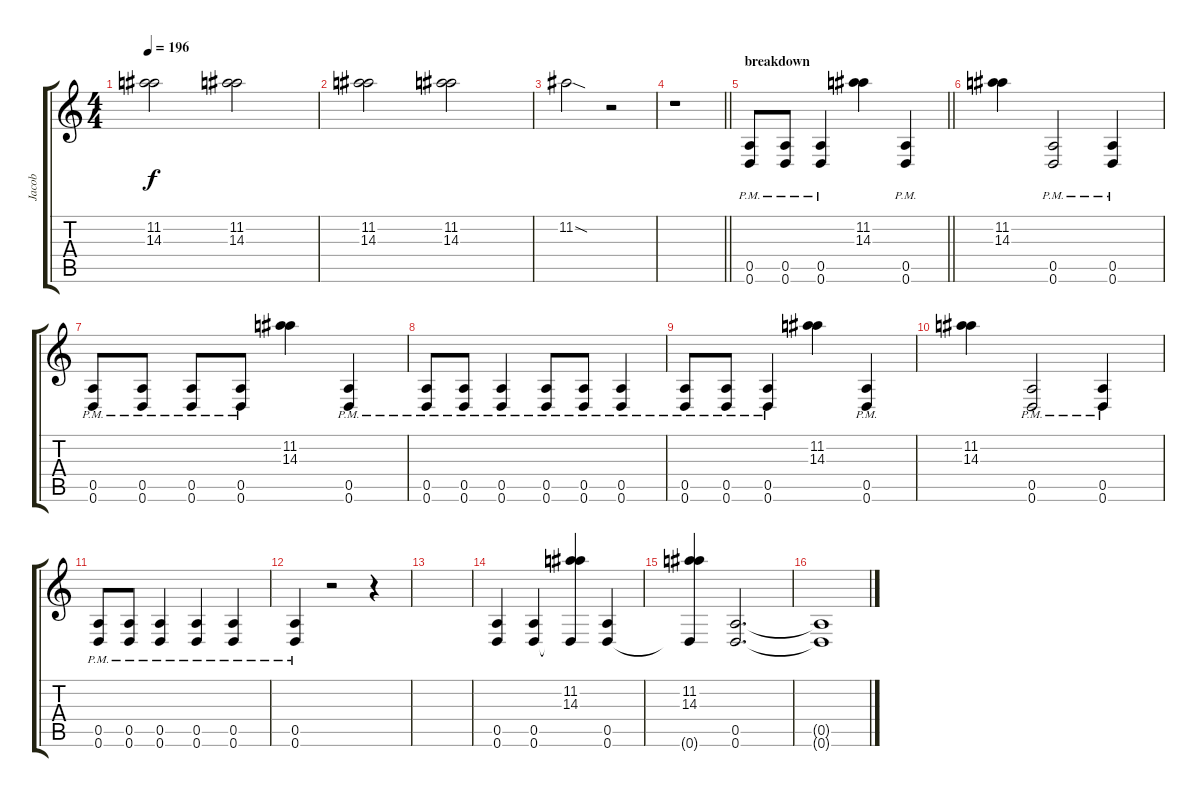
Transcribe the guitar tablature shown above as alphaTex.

\track ("Jacob" "Jacob") {instrument distortionguitar}
\staff {score tabs}
\tuning (E4 B3 G3 D3 A2 D2) {hide}
\ts (4 4)
\tempo 196
\clef g2
\ks c
(11.2 14.3).2{dy f} (11.2 14.3).2 |
(11.2 14.3).2 (11.2 14.3).2 |
11.2{sod}.2 r.2 |
\barLineRight lightlight
r.1 |
\section ("" "breakdown")
\barLineRight lightlight
(0.5{pm} 0.6{pm}).8 (0.5{pm} 0.6{pm}).8 (0.5{pm} 0.6{pm}).4 (11.2 14.3).4 (0.5{pm} 0.6{pm}).4 |
(11.2 14.3).4 (0.5{pm} 0.6{pm}).2 (0.5{pm} 0.6{pm}).4 |
(0.5{pm} 0.6{pm}).8 (0.5{pm} 0.6{pm}).8 (0.5{pm} 0.6{pm}).8 (0.5{pm} 0.6{pm}).8 (11.2 14.3).4 (0.5{pm} 0.6{pm}).4 |
(0.5{pm} 0.6{pm}).8 (0.5{pm} 0.6{pm}).8 (0.5{pm} 0.6{pm}).4 (0.5{pm} 0.6{pm}).8 (0.5{pm} 0.6{pm}).8 (0.5{pm} 0.6{pm}).4 |
(0.5{pm} 0.6{pm}).8 (0.5{pm} 0.6{pm}).8 (0.5{pm} 0.6{pm}).4 (11.2 14.3).4 (0.5{pm} 0.6{pm}).4 |
(11.2 14.3).4 (0.5{pm} 0.6{pm}).2 (0.5{pm} 0.6{pm}).4 |
(0.5{pm} 0.6{pm}).8 (0.5{pm} 0.6{pm}).8 (0.5{pm} 0.6{pm}).4 (0.5{pm} 0.6{pm}).4 (0.5{pm} 0.6{pm}).4 |
(0.5{pm} 0.6{pm}).4 r.2 r.4 |
|
(0.5 0.6).4 (0.5 0.6).4 (11.2 14.3 0.6{t}).4 (0.5 0.6).4 |
(11.2 14.3 0.6{t}).4 (0.5 0.6).2{d} |
(0.5{t} 0.6{t}).1
